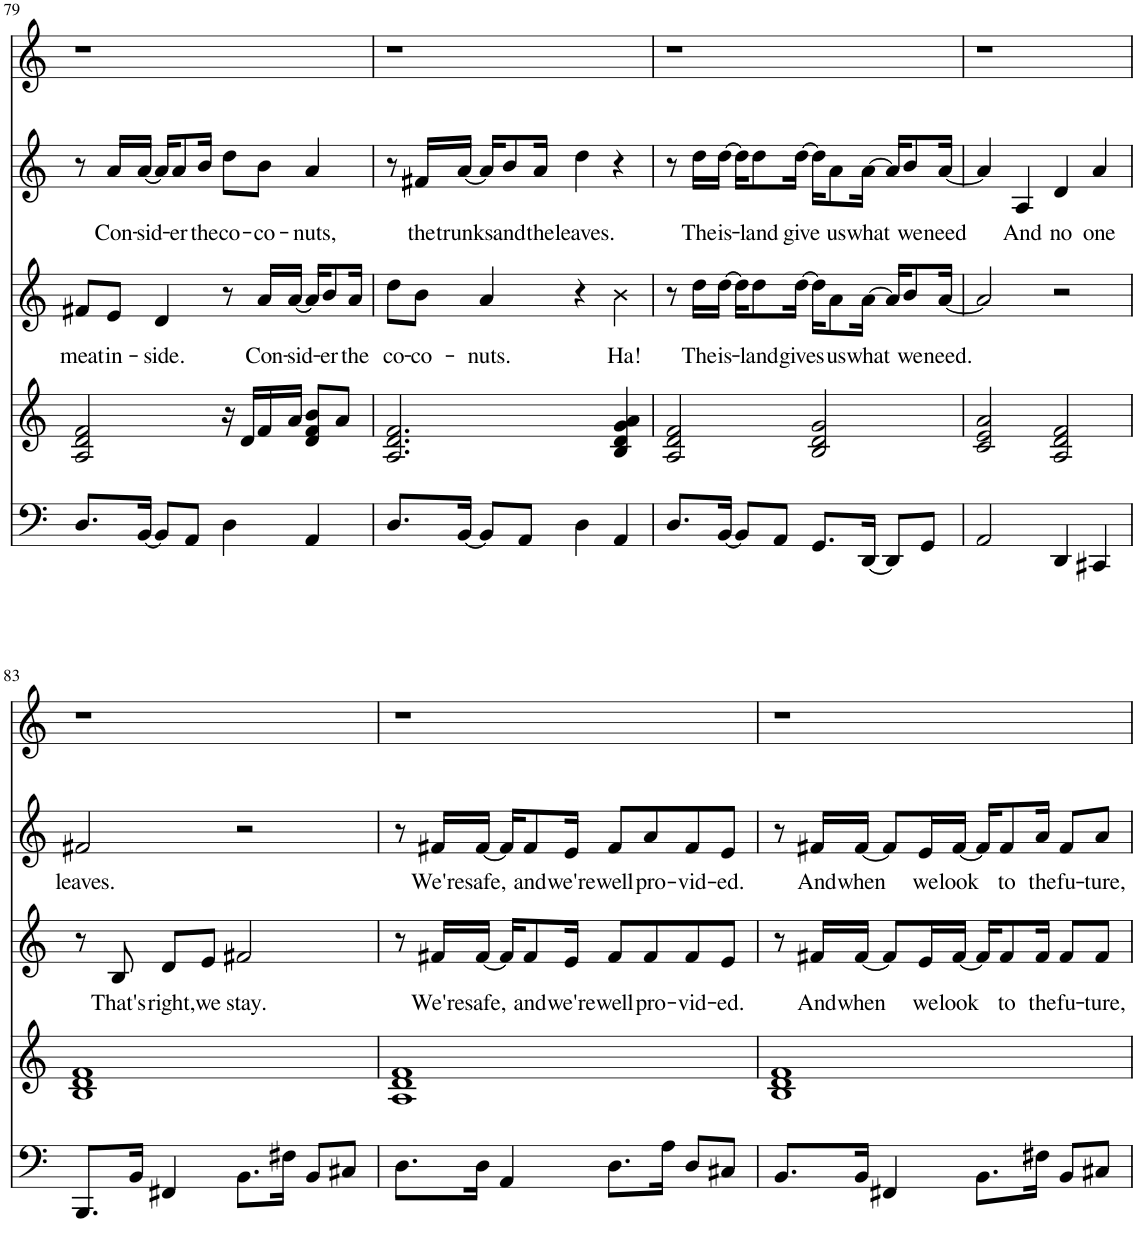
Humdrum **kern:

**kern	**kern	**kern	**text	**kern	**text	**kern
*part5	*part4	*part3	*part3	*part2	*part2	*part1
*staff5	*staff4	*staff3	*staff3	*staff2	*staff2	*staff1
*I"Piano	*I"Piano	*I"Part II	*	*I"Part I	*	*I"Solo
*I'Pno	*I'Pno	*	*	*	*	*
!!LO:PB:g=z
*clefF4	*clefG2	*clefG2	*	*clefG2	*	*clefG2
*k[]	*k[]	*k[]	*	*k[]	*	*k[]
*M4/4	*M4/4	*M4/4	*	*M4/4	*	*M4/4
=79	=79	=79	=79	=79	=79	=79
!	!	!	!LO:LY:b	!	!	!
8.D/L	2A/ 2d/ 2f/	8f#X/L	meat	8r	.	1r
!	!	!	!LO:LY:b	!	!LO:LY:b	!
.	.	8e/J	in-	16a/LL	Con-	.
!	!	!	!	!	!LO:LY:b	!
[16BB/Jk	.	.	.	[16a/JJ	-sid-	.
!	!	!	!LO:LY:b	!	!	!
8BB/L]	.	4d/	-side.	16a/KL]	.	.
!	!	!	!	!	!LO:LY:b	!
.	.	.	.	8a/	-er	.
8AA/J	.	.	.	.	.	.
!	!	!	!	!	!LO:LY:b	!
.	.	.	.	16b/Jk	the	.
!	!	!	!	!	!LO:LY:b	!
4D\	16r	8r	.	8dd\L	co-	.
.	16d/LL	.	.	.	.	.
!	!	!	!LO:LY:b	!	!LO:LY:b	!
.	16f/	16a/LL	Con-	8b\J	-co-	.
!	!	!	!LO:LY:b	!	!	!
.	16a/JJ	[16a/JJ	-sid-	.	.	.
!	!	!	!	!	!LO:LY:b	!
4AA/	8d/ 8f/ 8b/L	16a/KL]	.	4a/	-nuts,	.
!	!	!	!LO:LY:b	!	!	!
.	.	8b/	-er	.	.	.
.	8a/J	.	.	.	.	.
!	!	!	!LO:LY:b	!	!	!
.	.	16a/Jk	the	.	.	.
=80	=80	=80	=80	=80	=80	=80
!	!	!	!LO:LY:b	!	!	!
8.D/L	2.A/ 2.d/ 2.f/	8dd\L	co-	8r	.	1r
!	!	!	!LO:LY:b	!	!LO:LY:b	!
.	.	8b\J	-co-	16f#X/LL	the	.
!	!	!	!	!	!LO:LY:b	!
[16BB/Jk	.	.	.	[16a/JJ	trunks	.
!	!	!	!LO:LY:b	!	!	!
8BB/L]	.	4a/	-nuts.	16a/KL]	.	.
!	!	!	!	!	!LO:LY:b	!
.	.	.	.	8b/	and	.
8AA/J	.	.	.	.	.	.
!	!	!	!	!	!LO:LY:b	!
.	.	.	.	16a/Jk	the	.
!	!	!	!	!	!LO:LY:b	!
4D\	.	4r	.	4dd\	leaves.	.
!	!	!	!LO:LY:b	!	!	!
4AA/	4B/ 4d/ 4g/ 4a/	4b\	Ha!	4r	.	.
=81	=81	=81	=81	=81	=81	=81
8.D/L	2A/ 2d/ 2f/	8r	.	8r	.	1r
!	!	!	!LO:LY:b	!	!LO:LY:b	!
.	.	16dd\LL	The	16dd\LL	The	.
!	!	!	!LO:LY:b	!	!LO:LY:b	!
[16BB/Jk	.	[16dd\JJ	is-	[16dd\JJ	is-	.
8BB/L]	.	16dd\KL]	.	16dd\KL]	.	.
!	!	!	!LO:LY:b	!	!LO:LY:b	!
.	.	8dd\	-land	8dd\	-land	.
8AA/J	.	.	.	.	.	.
!	!	!	!LO:LY:b	!	!LO:LY:b	!
.	.	[16dd\Jk	gives	[16dd\Jk	give	.
8.GG/L	2B/ 2d/ 2g/	16dd\KL]	.	16dd\KL]	.	.
!	!	!	!LO:LY:b	!	!LO:LY:b	!
.	.	8a\	us	8a\	us	.
!	!	!	!LO:LY:b	!	!LO:LY:b	!
[16DD/Jk	.	[16a\Jk	what	[16a\Jk	what	.
8DD/L]	.	16a/KL]	.	16a/KL]	.	.
!	!	!	!LO:LY:b	!	!LO:LY:b	!
.	.	8b/	we	8b/	we	.
8GG/J	.	.	.	.	.	.
!	!	!	!LO:LY:b	!	!LO:LY:b	!
.	.	[16a/Jk	need.	[16a/Jk	need	.
=82	=82	=82	=82	=82	=82	=82
2AA/	2c/ 2e/ 2a/	2a/]	.	4a/]	.	1r
!	!	!	!	!	!LO:LY:b	!
.	.	.	.	4A/	And	.
!	!	!	!	!	!LO:LY:b	!
4DD/	2A/ 2d/ 2f/	2r	.	4d/	no	.
!	!	!	!	!	!LO:LY:b	!
4CC#X/	.	.	.	4a/	one	.
!!LO:LB:g=z
=83	=83	=83	=83	=83	=83	=83
!	!	!	!	!	!LO:LY:b	!
8.BBB/L	1B 1d 1f	8r	.	2f#X/	leaves.	1r
!	!	!	!LO:LY:b	!	!	!
.	.	8B/	That's	.	.	.
16BB/Jk	.	.	.	.	.	.
!	!	!	!LO:LY:b	!	!	!
4FF#X/	.	8d/L	right,	.	.	.
!	!	!	!LO:LY:b	!	!	!
.	.	8e/J	we	.	.	.
!	!	!	!LO:LY:b	!	!	!
8.BB\L	.	2f#X/	stay.	2r	.	.
16F#X\Jk	.	.	.	.	.	.
8BB/L	.	.	.	.	.	.
8C#X/J	.	.	.	.	.	.
=84	=84	=84	=84	=84	=84	=84
8.D\L	1A 1d 1f	8r	.	8r	.	1r
!	!	!	!LO:LY:b	!	!LO:LY:b	!
.	.	16f#X/LL	We're	16f#X/LL	We're	.
!	!	!	!LO:LY:b	!	!LO:LY:b	!
16D\Jk	.	[16f#/JJ	safe,	[16f#/JJ	safe,	.
4AA/	.	16f#/KL]	.	16f#/KL]	.	.
!	!	!	!LO:LY:b	!	!LO:LY:b	!
.	.	8f#/	and	8f#/	and	.
!	!	!	!LO:LY:b	!	!LO:LY:b	!
.	.	16e/Jk	we're	16e/Jk	we're	.
!	!	!	!LO:LY:b	!	!LO:LY:b	!
8.D\L	.	8f#/L	well	8f#/L	well	.
!	!	!	!LO:LY:b	!	!LO:LY:b	!
.	.	8f#/	pro-	8a/	pro-	.
16A\Jk	.	.	.	.	.	.
!	!	!	!LO:LY:b	!	!LO:LY:b	!
8D/L	.	8f#/	-vid-	8f#/	-vid-	.
!	!	!	!LO:LY:b	!	!LO:LY:b	!
8C#X/J	.	8e/J	-ed.	8e/J	-ed.	.
=85	=85	=85	=85	=85	=85	=85
8.BB/L	1B 1d 1f	8r	.	8r	.	1r
!	!	!	!LO:LY:b	!	!LO:LY:b	!
.	.	16f#X/LL	And	16f#X/LL	And	.
!	!	!	!LO:LY:b	!	!LO:LY:b	!
16BB/Jk	.	[16f#/JJ	when	[16f#/JJ	when	.
4FF#X/	.	8f#/L]	.	8f#/L]	.	.
!	!	!	!LO:LY:b	!	!LO:LY:b	!
.	.	16e/L	we	16e/L	we	.
!	!	!	!LO:LY:b	!	!LO:LY:b	!
.	.	[16f#/JJ	look	[16f#/JJ	look	.
8.BB\L	.	16f#/KL]	.	16f#/KL]	.	.
!	!	!	!LO:LY:b	!	!LO:LY:b	!
.	.	8f#/	to	8f#/	to	.
!	!	!	!LO:LY:b	!	!LO:LY:b	!
16F#X\Jk	.	16f#/Jk	the	16a/Jk	the	.
!	!	!	!LO:LY:b	!	!LO:LY:b	!
8BB/L	.	8f#/L	fu-	8f#/L	fu-	.
!	!	!	!LO:LY:b	!	!LO:LY:b	!
8C#X/J	.	8f#/J	-ture,	8a/J	-ture,	.
=	=	=	=	=	=	=
*-	*-	*-	*-	*-	*-	*-
